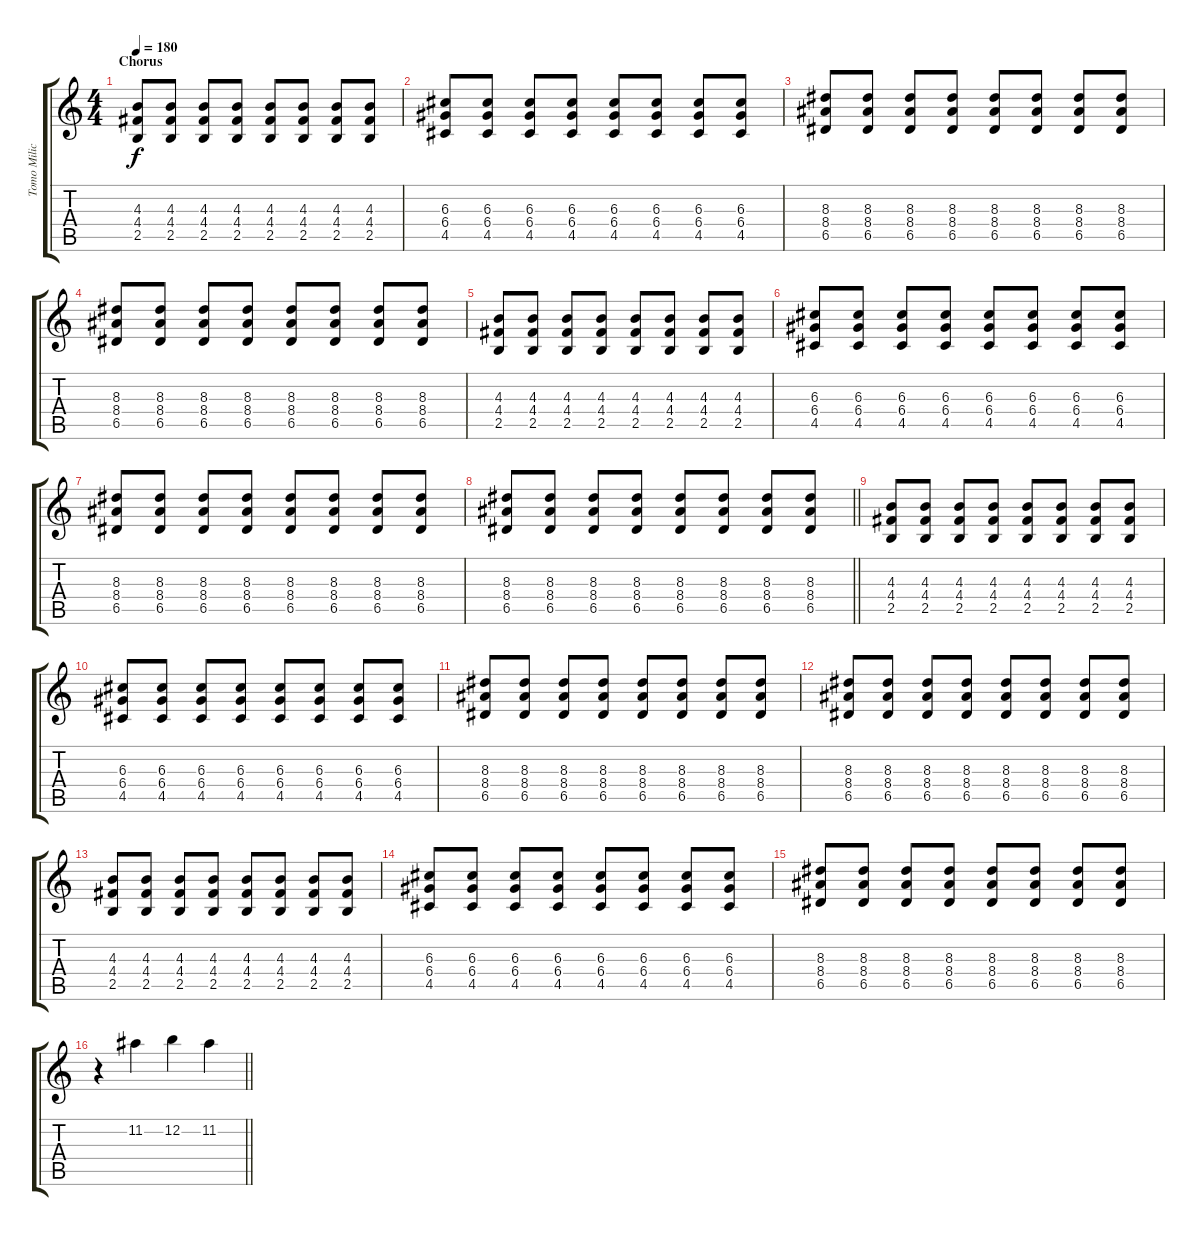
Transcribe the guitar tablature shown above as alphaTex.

\track ("Tomo Milicevic [Guitar]" "Tomo Milic") {instrument overdrivenguitar}
\staff {score tabs}
\tuning (E4 B3 G3 D3 A2 D2) {hide}
\ts (4 4)
\section ("" "Chorus")
\tempo 180
\clef g2
\ks c
(4.3 4.4 2.5).8{dy f} (4.3 4.4 2.5).8 (4.3 4.4 2.5).8 (4.3 4.4 2.5).8 (4.3 4.4 2.5).8 (4.3 4.4 2.5).8 (4.3 4.4 2.5).8 (4.3 4.4 2.5).8 |
(6.3 6.4 4.5).8 (6.3 6.4 4.5).8 (6.3 6.4 4.5).8 (6.3 6.4 4.5).8 (6.3 6.4 4.5).8 (6.3 6.4 4.5).8 (6.3 6.4 4.5).8 (6.3 6.4 4.5).8 |
(8.3 8.4 6.5).8 (8.3 8.4 6.5).8 (8.3 8.4 6.5).8 (8.3 8.4 6.5).8 (8.3 8.4 6.5).8 (8.3 8.4 6.5).8 (8.3 8.4 6.5).8 (8.3 8.4 6.5).8 |
(8.3 8.4 6.5).8 (8.3 8.4 6.5).8 (8.3 8.4 6.5).8 (8.3 8.4 6.5).8 (8.3 8.4 6.5).8 (8.3 8.4 6.5).8 (8.3 8.4 6.5).8 (8.3 8.4 6.5).8 |
(4.3 4.4 2.5).8 (4.3 4.4 2.5).8 (4.3 4.4 2.5).8 (4.3 4.4 2.5).8 (4.3 4.4 2.5).8 (4.3 4.4 2.5).8 (4.3 4.4 2.5).8 (4.3 4.4 2.5).8 |
(6.3 6.4 4.5).8 (6.3 6.4 4.5).8 (6.3 6.4 4.5).8 (6.3 6.4 4.5).8 (6.3 6.4 4.5).8 (6.3 6.4 4.5).8 (6.3 6.4 4.5).8 (6.3 6.4 4.5).8 |
(8.3 8.4 6.5).8 (8.3 8.4 6.5).8 (8.3 8.4 6.5).8 (8.3 8.4 6.5).8 (8.3 8.4 6.5).8 (8.3 8.4 6.5).8 (8.3 8.4 6.5).8 (8.3 8.4 6.5).8 |
\barLineRight lightlight
(8.3 8.4 6.5).8 (8.3 8.4 6.5).8 (8.3 8.4 6.5).8 (8.3 8.4 6.5).8 (8.3 8.4 6.5).8 (8.3 8.4 6.5).8 (8.3 8.4 6.5).8 (8.3 8.4 6.5).8 |
(4.3 4.4 2.5).8 (4.3 4.4 2.5).8 (4.3 4.4 2.5).8 (4.3 4.4 2.5).8 (4.3 4.4 2.5).8 (4.3 4.4 2.5).8 (4.3 4.4 2.5).8 (4.3 4.4 2.5).8 |
(6.3 6.4 4.5).8 (6.3 6.4 4.5).8 (6.3 6.4 4.5).8 (6.3 6.4 4.5).8 (6.3 6.4 4.5).8 (6.3 6.4 4.5).8 (6.3 6.4 4.5).8 (6.3 6.4 4.5).8 |
(8.3 8.4 6.5).8 (8.3 8.4 6.5).8 (8.3 8.4 6.5).8 (8.3 8.4 6.5).8 (8.3 8.4 6.5).8 (8.3 8.4 6.5).8 (8.3 8.4 6.5).8 (8.3 8.4 6.5).8 |
(8.3 8.4 6.5).8 (8.3 8.4 6.5).8 (8.3 8.4 6.5).8 (8.3 8.4 6.5).8 (8.3 8.4 6.5).8 (8.3 8.4 6.5).8 (8.3 8.4 6.5).8 (8.3 8.4 6.5).8 |
(4.3 4.4 2.5).8 (4.3 4.4 2.5).8 (4.3 4.4 2.5).8 (4.3 4.4 2.5).8 (4.3 4.4 2.5).8 (4.3 4.4 2.5).8 (4.3 4.4 2.5).8 (4.3 4.4 2.5).8 |
(6.3 6.4 4.5).8 (6.3 6.4 4.5).8 (6.3 6.4 4.5).8 (6.3 6.4 4.5).8 (6.3 6.4 4.5).8 (6.3 6.4 4.5).8 (6.3 6.4 4.5).8 (6.3 6.4 4.5).8 |
(8.3 8.4 6.5).8 (8.3 8.4 6.5).8 (8.3 8.4 6.5).8 (8.3 8.4 6.5).8 (8.3 8.4 6.5).8 (8.3 8.4 6.5).8 (8.3 8.4 6.5).8 (8.3 8.4 6.5).8 |
\barLineRight lightlight
r.4 11.2.4 12.2.4 11.2.4
